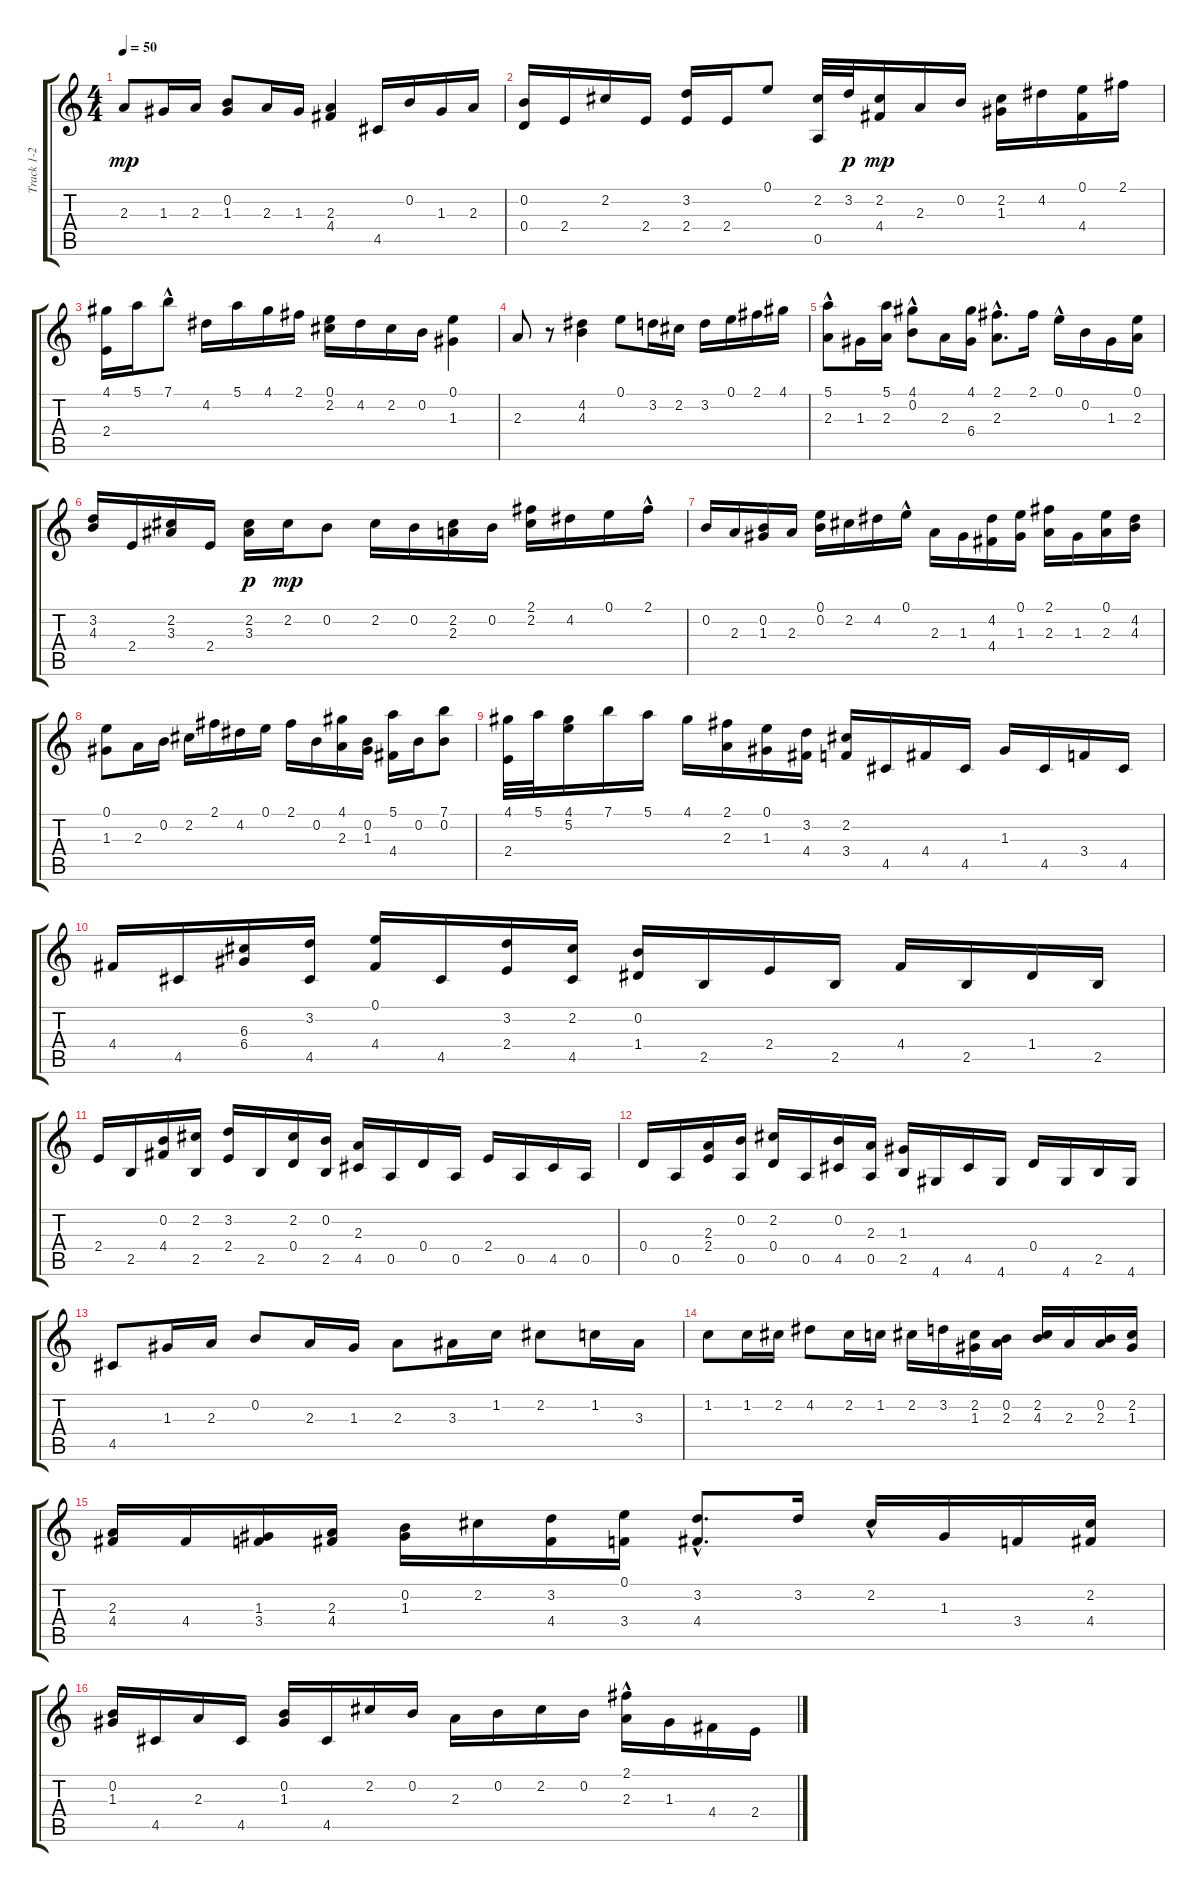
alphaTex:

\track ("Track 1-2" "Track 1-2") {instrument acousticguitarnylon}
\staff {score tabs}
\tuning (E4 B3 G3 D3 A2 E2) {hide}
\ts (4 4)
\tempo 50
\clef g2
\ks c
2.3.8{dy mp instrument acousticguitarnylon} 1.3.16 2.3.16 (0.2 1.3).8 2.3.16 1.3.16 (2.3 4.4).4 4.5.16 0.2.16 1.3.16 2.3.16 |
(0.2 0.4).16 2.4.16 2.2.16 2.4.16 (3.2 2.4).16 2.4.16 0.1.8 (2.2 0.5).32 3.2.32{dy p} (2.2 4.4).16{dy mp} 2.3.16 0.2.16 (2.2 1.3).16 4.2.16 (0.1 4.4).16 2.1.16 |
(4.1 2.4).16 5.1.16 7.1{hac}.8 4.2.16 5.1.16 4.1.16 2.1.16 (0.1 2.2).16 4.2.16 2.2.16 0.2.16 (0.1 1.3).4 |
2.3.8 r.8 (4.2 4.3).4 0.1.8 3.2.16 2.2.16 3.2.16 0.1.16 2.1.16 4.1.16 |
(5.1{hac} 2.3).8 1.3.16 (5.1 2.3).16 (4.1{hac} 0.2).8 2.3.16 (4.1 6.4).16 (2.1{hac} 2.3).8{d} 2.1.16 0.1{hac}.16 0.2.16 1.3.16 (0.1 2.3).16 |
(3.2 4.3).16 2.4.16 (2.2 3.3).16 2.4.16 (2.2 3.3).16{dy p} 2.2.16{dy mp} 0.2.8 2.2.16 0.2.16 (2.2 2.3).16 0.2.16 (2.1 2.2).16 4.2.16 0.1.16 2.1{hac}.16 |
0.2.16 2.3.16 (0.2 1.3).16 2.3.16 (0.1 0.2).16 2.2.16 4.2.16 0.1{hac}.16 2.3.16 1.3.16 (4.2 4.4).16 (0.1 1.3).16 (2.1 2.3).16 1.3.16 (0.1 2.3).16 (4.2 4.3).16 |
(0.1 1.3).8 2.3.16 0.2.16 2.2.16 2.1.16 4.2.16 0.1.16 2.1.16 0.2.16 (4.1 2.3).16 (0.2 1.3).16 (5.1 4.4).16 0.2.16 (7.1 0.2).8 |
(4.1 2.4).32 5.1.32 (4.1 5.2).16 7.1.16 5.1.16 4.1.16 (2.1 2.3).16 (0.1 1.3).16 (3.2 4.4).16 (2.2 3.4).16 4.5.16 4.4.16 4.5.16 1.3.16 4.5.16 3.4.16 4.5.16 |
4.4.16 4.5.16 (6.3 6.4).16 (3.2 4.5).16 (0.1 4.4).16 4.5.16 (3.2 2.4).16 (2.2 4.5).16 (0.2 1.4).16 2.5.16 2.4.16 2.5.16 4.4.16 2.5.16 1.4.16 2.5.16 |
2.4.16 2.5.16 (0.2 4.4).16 (2.2 2.5).16 (3.2 2.4).16 2.5.16 (2.2 0.4).16 (0.2 2.5).16 (2.3 4.5).16 0.5.16 0.4.16 0.5.16 2.4.16 0.5.16 4.5.16 0.5.16 |
0.4.16 0.5.16 (2.3 2.4).16 (0.2 0.5).16 (2.2 0.4).16 0.5.16 (0.2 4.5).16 (2.3 0.5).16 (1.3 2.5).16 4.6.16 4.5.16 4.6.16 0.4.16 4.6.16 2.5.16 4.6.16 |
4.5.8 1.3.16 2.3.16 0.2.8 2.3.16 1.3.16 2.3.8 3.3.16 1.2.16 2.2.8 1.2.16 3.3.16 |
1.2.8 1.2.16 2.2.16 4.2.8 2.2.16 1.2.16 2.2.16 3.2.16 (2.2 1.3).16 (0.2 2.3).16 (2.2 4.3).16 2.3.16 (0.2 2.3).16 (2.2 1.3).16 |
(2.3 4.4).16 4.4.16 (1.3 3.4).16 (2.3 4.4).16 (0.2 1.3).16 2.2.16 (3.2 4.4).16 (0.1 3.4).16 (3.2{hac} 4.4).8{d} 3.2.16 2.2{hac}.16 1.3.16 3.4.16 (2.2 4.4).16 |
(0.2 1.3).16 4.5.16 2.3.16 4.5.16 (0.2 1.3).16 4.5.16 2.2.16 0.2.16 2.3.16 0.2.16 2.2.16 0.2.16 (2.1{hac} 2.3).16 1.3.16 4.4.16 2.4.16
